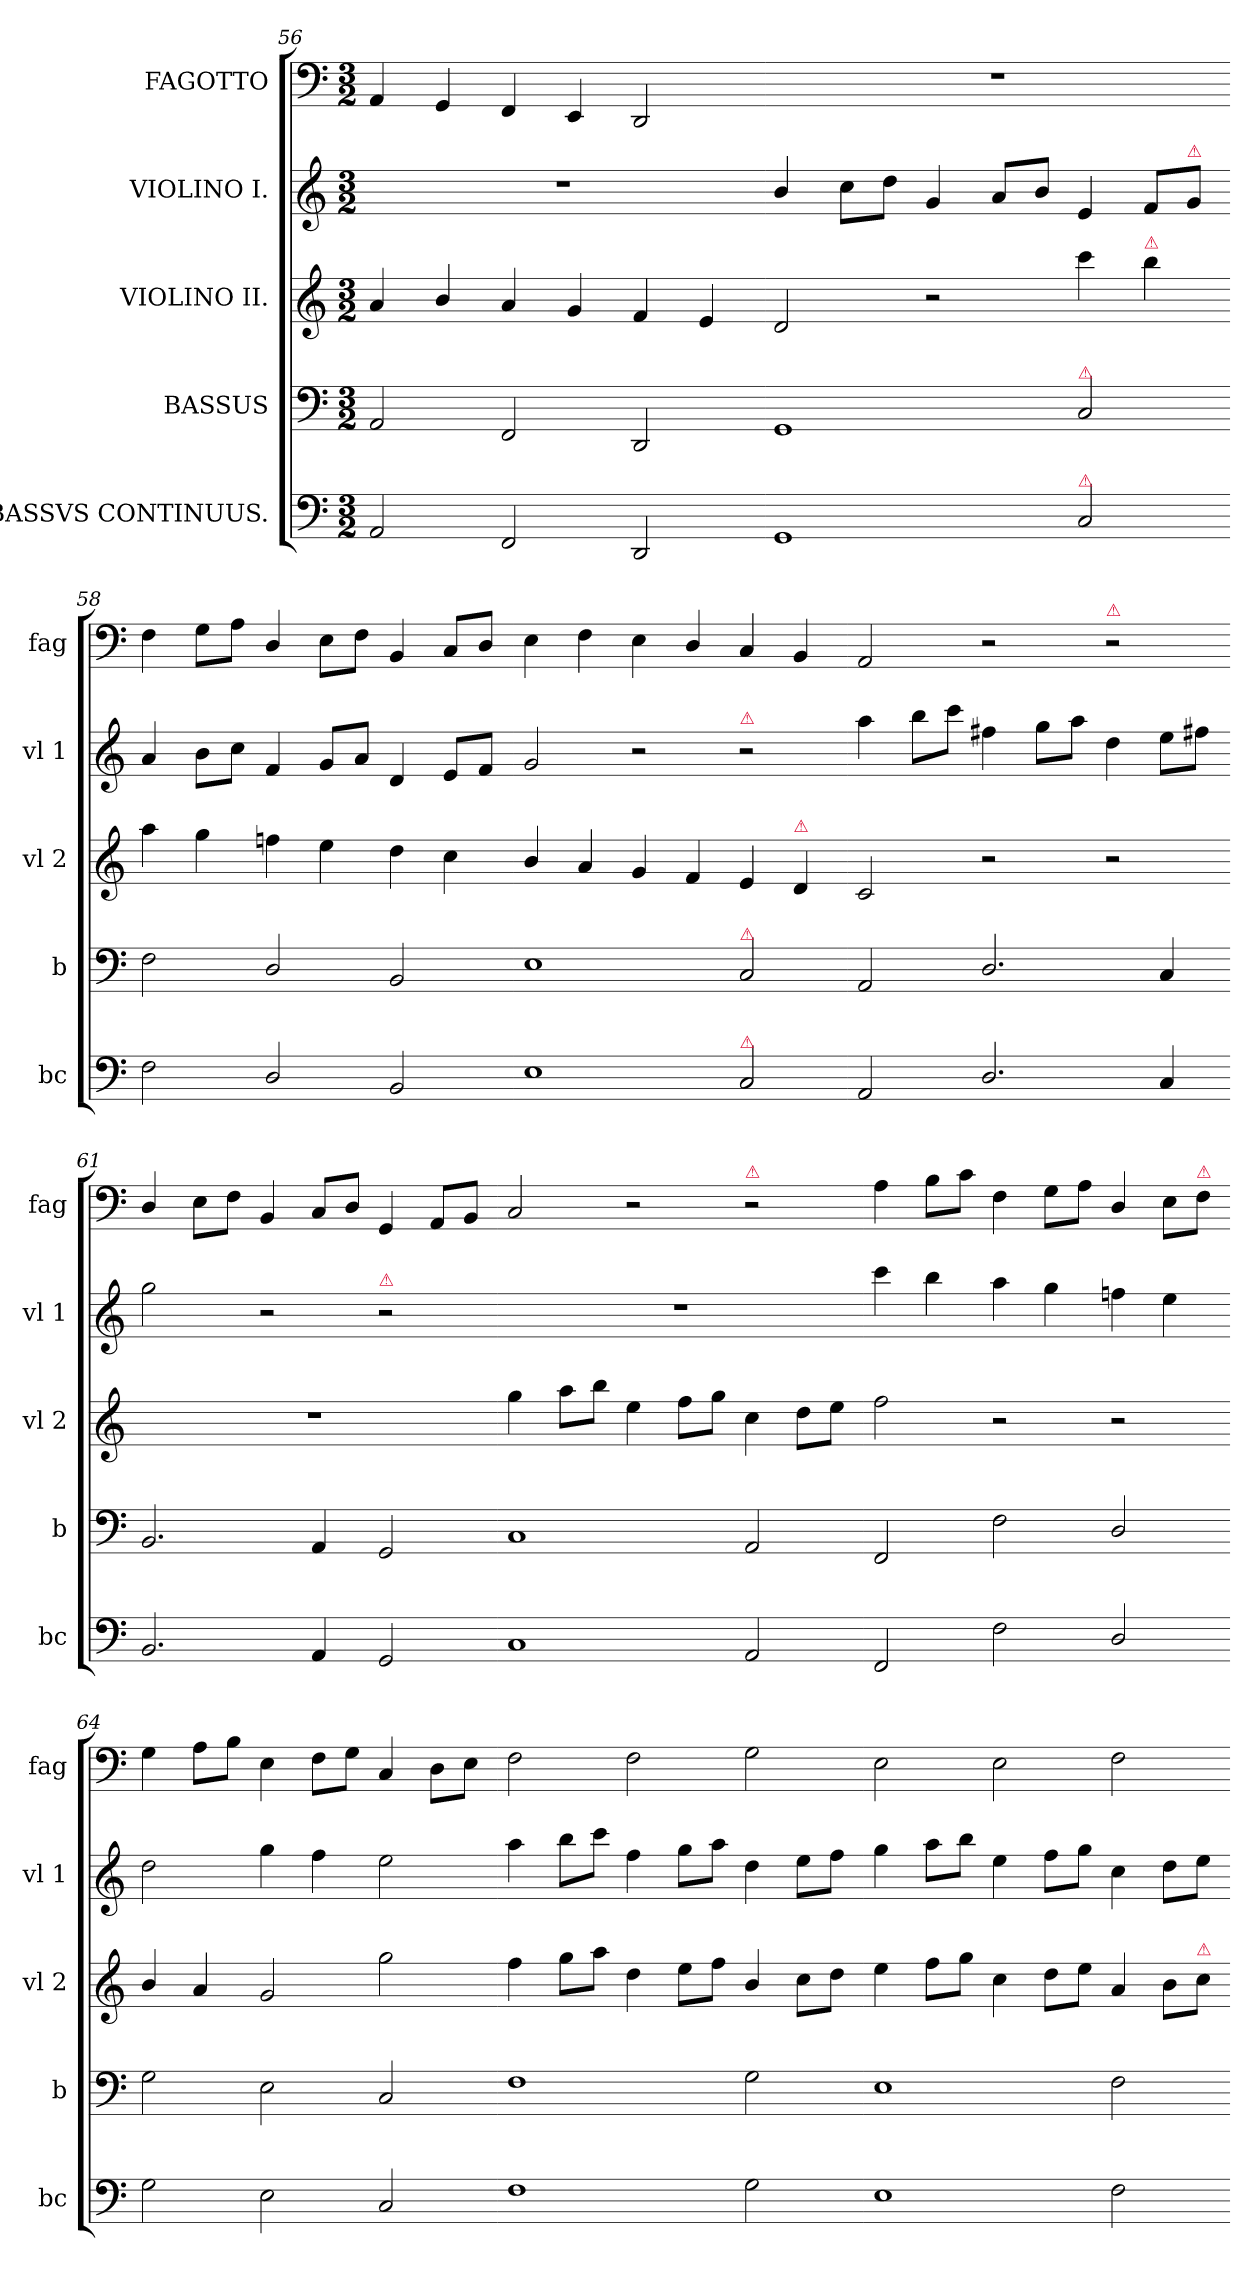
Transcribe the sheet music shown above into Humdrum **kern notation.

**kern	**kern	**kern	**kern	**kern
*part5	*part4	*part3	*part2	*part1
*staff5	*staff4	*staff3	*staff2	*staff1
*I"BASSVS CONTINUUS.	*I"BASSUS	*I"VIOLINO II.	*I"VIOLINO I.	*I"FAGOTTO
*I'bc	*I'b	*I'vl 2	*I'vl 1	*I'fag
*clefF4	*clefF4	*clefG2	*clefG2	*clefF4
*k[]	*k[]	*k[]	*k[]	*k[]
*a:	*a:	*a:	*a:	*a:
*M3/2	*M3/2	*M3/2	*M3/2	*M3/2
=56	=56	=56	=56	=56
2AA/	2AA/	4a/	1.r	4AA/
.	.	4b/	.	4GG/
2FF/	2FF/	4a/	.	4FF/
.	.	4g/	.	4EE/
2DD/	2DD/	4f/	.	2DD/
.	.	4e/	.	.
=57-	=57-	=57-	=57-	=57-
1GG	1GG	2d/	4b/	1.r
.	.	.	8cc\L	.
.	.	.	8dd\J	.
.	.	2r	4g/	.
.	.	.	8a/L	.
.	.	.	8b/J	.
!	!LO:TX:a:color=crimson:t=⚠	!	!	!
!LO:TX:a:color=crimson:t=⚠	!	!	!	!
2C/	2C/	4ccc\	4e/	.
!	!	!LO:TX:a:color=crimson:t=⚠	!	!
.	.	4bb\	8f/L	.
!	!	!	!LO:TX:a:color=crimson:t=⚠	!
.	.	.	8g/J	.
=58-	=58-	=58-	=58-	=58-
2F\	2F\	4aa\	4a/	4F\
.	.	4gg\	8b\L	8G\L
.	.	.	8cc\J	8A\J
2D/	2D/	4ffn\	4f/	4D/
.	.	4ee\	8g/L	8E\L
.	.	.	8a/J	8F\J
2BB/	2BB/	4dd\	4d/	4BB/
.	.	4cc\	8e/L	8C/L
.	.	.	8f/J	8D/J
=59-	=59-	=59-	=59-	=59-
1E	1E	4b/	2g/	4E\
.	.	4a/	.	4F\
.	.	4g/	2r	4E\
.	.	4f/	.	4D/
!	!	!	!LO:TX:a:color=crimson:t=⚠	!
!	!LO:TX:a:color=crimson:t=⚠	!	!	!
!LO:TX:a:color=crimson:t=⚠	!	!	!	!
2C/	2C/	4e/	2r	4C/
!	!	!LO:TX:a:color=crimson:t=⚠	!	!
.	.	4d/	.	4BB/
=60-	=60-	=60-	=60-	=60-
2AA/	2AA/	2c/	4aa\	2AA/
.	.	.	8bb\L	.
.	.	.	8ccc\J	.
2.D/	2.D/	2r	4ff#X\	2r
.	.	.	8gg\L	.
.	.	.	8aa\J	.
!	!	!	!	!LO:TX:a:color=crimson:t=⚠
.	.	2r	4dd\	2r
4C/	4C/	.	8ee\L	.
.	.	.	8ff#X\J	.
=61-	=61-	=61-	=61-	=61-
2.BB/	2.BB/	1.r	2gg\	4D/
.	.	.	.	8E\L
.	.	.	.	8F\J
.	.	.	2r	4BB/
4AA/	4AA/	.	.	8C/L
.	.	.	.	8D/J
!	!	!	!LO:TX:a:color=crimson:t=⚠	!
2GG/	2GG/	.	2r	4GG/
.	.	.	.	8AA/L
.	.	.	.	8BB/J
=62-	=62-	=62-	=62-	=62-
1C	1C	4gg\	1.r	2C/
.	.	8aa\L	.	.
.	.	8bb\J	.	.
.	.	4ee\	.	2r
.	.	8ff\L	.	.
.	.	8gg\J	.	.
!	!	!	!	!LO:TX:a:color=crimson:t=⚠
2AA/	2AA/	4cc\	.	2r
.	.	8dd\L	.	.
.	.	8ee\J	.	.
=63-	=63-	=63-	=63-	=63-
2FF/	2FF/	2ff\	4ccc\	4A\
.	.	.	4bb\	8B\L
.	.	.	.	8c\J
2F\	2F\	2r	4aa\	4F\
.	.	.	4gg\	8G\L
.	.	.	.	8A\J
2D/	2D/	2r	4ffn\	4D/
.	.	.	4ee\	8E\L
!	!	!	!	!LO:TX:a:color=crimson:t=⚠
.	.	.	.	8F\J
=64-	=64-	=64-	=64-	=64-
2G\	2G\	4b/	2dd\	4G\
.	.	4a/	.	8A\L
.	.	.	.	8B\J
2E\	2E\	2g/	4gg\	4E\
.	.	.	4ff\	8F\L
.	.	.	.	8G\J
2C/	2C/	2gg\	2ee\	4C/
.	.	.	.	8D\L
.	.	.	.	8E\J
=65-	=65-	=65-	=65-	=65-
1F	1F	4ff\	4aa\	2F\
.	.	8gg\L	8bb\L	.
.	.	8aa\J	8ccc\J	.
.	.	4dd\	4ff\	2F\
.	.	8ee\L	8gg\L	.
.	.	8ff\J	8aa\J	.
2G\	2G\	4b/	4dd\	2G\
.	.	8cc\L	8ee\L	.
.	.	8dd\J	8ff\J	.
=66-	=66-	=66-	=66-	=66-
1E	1E	4ee\	4gg\	2E\
.	.	8ff\L	8aa\L	.
.	.	8gg\J	8bb\J	.
.	.	4cc\	4ee\	2E\
.	.	8dd\L	8ff\L	.
.	.	8ee\J	8gg\J	.
2F\	2F\	4a/	4cc\	2F\
.	.	8b\L	8dd\L	.
!	!	!LO:TX:a:color=crimson:t=⚠	!	!
.	.	8cc\J	8ee\J	.
=-	=-	=-	=-	=-
*-	*-	*-	*-	*-
